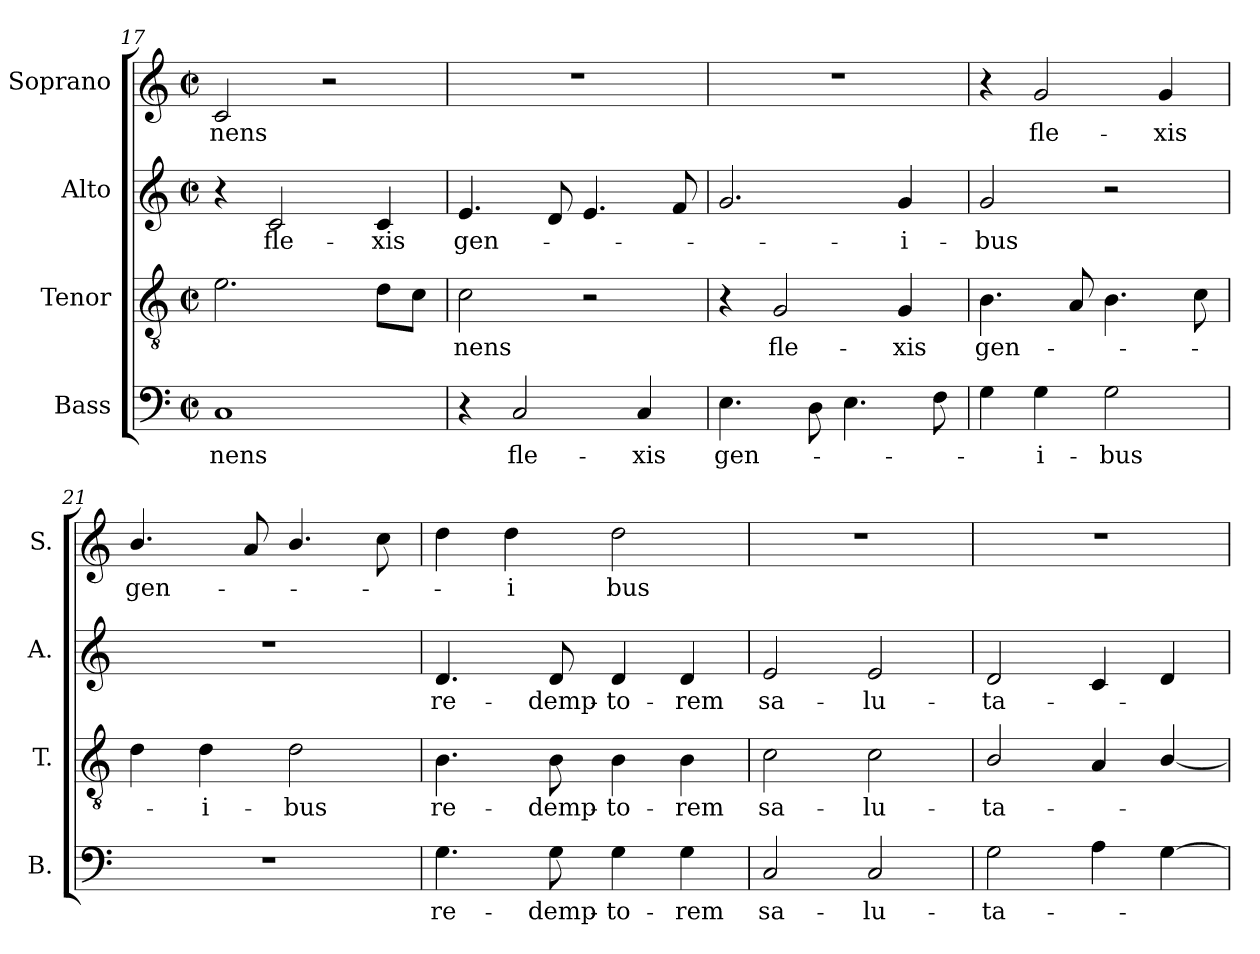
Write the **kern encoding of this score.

**kern	**text	**kern	**text	**kern	**text	**kern	**text
*part4	*part4	*part3	*part3	*part2	*part2	*part1	*part1
*staff4	*staff4	*staff3	*staff3	*staff2	*staff2	*staff1	*staff1
*I"Bass	*	*I"Tenor	*	*I"Alto	*	*I"Soprano	*
*I'B.	*	*I'T.	*	*I'A.	*	*I'S.	*
*clefF4	*	*clefGv2	*	*clefG2	*	*clefG2	*
*	*	*ITrd7c12	*	*	*	*	*
*k[]	*	*k[]	*	*k[]	*	*k[]	*
*C:	*	*C:	*	*C:	*	*C:	*
*M2/2	*	*M2/2	*	*M2/2	*	*M2/2	*
*met(c|)	*	*met(c|)	*	*met(c|)	*	*met(c|)	*
=17	=17	=17	=17	=17	=17	=17	=17
!	!LO:LY:b:color=#000000	!	!	!	!	!	!
!	!	!	!	!	!	!	!LO:LY:b:color=#000000
1Ci	-nens	2.Ei\	.	4r	.	2ci/	-nens
!	!	!	!	!	!LO:LY:b:color=#000000	!	!
.	.	.	.	2ci/	fle-	.	.
.	.	.	.	.	.	2r	.
!	!	!	!	!	!LO:LY:b:color=#000000	!	!
.	.	8Di\L	.	4ci/	-xis	.	.
.	.	8Ci\J	.	.	.	.	.
=18	=18	=18	=18	=18	=18	=18	=18
!	!	!	!LO:LY:b:color=#000000	!	!	!	!
!	!	!	!	!	!LO:LY:b:color=#000000	!	!
4r	.	2Ci\	-nens	4.ei/	gen-	1r	.
!	!LO:LY:b:color=#000000	!	!	!	!	!	!
2Ci/	fle-	.	.	.	.	.	.
.	.	.	.	8di/	.	.	.
.	.	2r	.	4.ei/	.	.	.
!	!LO:LY:b:color=#000000	!	!	!	!	!	!
4Ci/	-xis	.	.	.	.	.	.
.	.	.	.	8fi/	.	.	.
=19	=19	=19	=19	=19	=19	=19	=19
!	!LO:LY:b:color=#000000	!	!	!	!	!	!
4.Ei\	gen-	4r	.	2.gi/	.	1r	.
!	!	!	!LO:LY:b:color=#000000	!	!	!	!
.	.	2GGi/	fle-	.	.	.	.
8Di\	.	.	.	.	.	.	.
4.Ei\	.	.	.	.	.	.	.
!	!	!	!LO:LY:b:color=#000000	!	!	!	!
!	!	!	!	!	!LO:LY:b:color=#000000	!	!
.	.	4GGi/	-xis	4gi/	-i-	.	.
8Fi\	.	.	.	.	.	.	.
=20	=20	=20	=20	=20	=20	=20	=20
!	!	!	!LO:LY:b:color=#000000	!	!	!	!
!	!	!	!	!	!LO:LY:b:color=#000000	!	!
4Gi\	.	4.BBi\	gen-	2gi/	-bus	4r	.
!	!LO:LY:b:color=#000000	!	!	!	!	!	!
!	!	!	!	!	!	!	!LO:LY:b:color=#000000
4Gi\	-i-	.	.	.	.	2gi/	fle-
.	.	8AAi/	.	.	.	.	.
!	!LO:LY:b:color=#000000	!	!	!	!	!	!
2Gi\	-bus	4.BBi\	.	2r	.	.	.
!	!	!	!	!	!	!	!LO:LY:b:color=#000000
.	.	.	.	.	.	4gi/	-xis
.	.	8Ci\	.	.	.	.	.
=21	=21	=21	=21	=21	=21	=21	=21
!	!	!	!	!	!	!	!LO:LY:b:color=#000000
1r	.	4Di\	.	1r	.	4.bi/	gen-
!	!	!	!LO:LY:b:color=#000000	!	!	!	!
.	.	4Di\	-i-	.	.	.	.
.	.	.	.	.	.	8ai/	.
!	!	!	!LO:LY:b:color=#000000	!	!	!	!
.	.	2Di\	-bus	.	.	4.bi/	.
.	.	.	.	.	.	8cci\	.
!!LO:PB:g=z
=22	=22	=22	=22	=22	=22	=22	=22
!	!LO:LY:b:color=#000000	!	!	!	!	!	!
!	!	!	!LO:LY:b:color=#000000	!	!	!	!
!	!	!	!	!	!LO:LY:b:color=#000000	!	!
4.Gi\	re-	4.BBi\	re-	4.di/	re-	4ddi\	.
!	!	!	!	!	!	!	!LO:LY:b:color=#000000
.	.	.	.	.	.	4ddi\	-i
!	!LO:LY:b:color=#000000	!	!	!	!	!	!
!	!	!	!LO:LY:b:color=#000000	!	!	!	!
!	!	!	!	!	!LO:LY:b:color=#000000	!	!
8Gi\	-demp-	8BBi\	-demp-	8di/	-demp-	.	.
!	!LO:LY:b:color=#000000	!	!	!	!	!	!
!	!	!	!LO:LY:b:color=#000000	!	!	!	!
!	!	!	!	!	!LO:LY:b:color=#000000	!	!
!	!	!	!	!	!	!	!LO:LY:b:color=#000000
4Gi\	-to-	4BBi\	-to-	4di/	-to-	2ddi\	bus
!	!LO:LY:b:color=#000000	!	!	!	!	!	!
!	!	!	!LO:LY:b:color=#000000	!	!	!	!
!	!	!	!	!	!LO:LY:b:color=#000000	!	!
4Gi\	-rem	4BBi\	-rem	4di/	-rem	.	.
=23	=23	=23	=23	=23	=23	=23	=23
!	!LO:LY:b:color=#000000	!	!	!	!	!	!
!	!	!	!LO:LY:b:color=#000000	!	!	!	!
!	!	!	!	!	!LO:LY:b:color=#000000	!	!
2Ci/	sa-	2Ci\	sa-	2ei/	sa-	1r	.
!	!LO:LY:b:color=#000000	!	!	!	!	!	!
!	!	!	!LO:LY:b:color=#000000	!	!	!	!
!	!	!	!	!	!LO:LY:b:color=#000000	!	!
2Ci/	-lu-	2Ci\	-lu-	2ei/	-lu-	.	.
=24	=24	=24	=24	=24	=24	=24	=24
!	!LO:LY:b:color=#000000	!	!	!	!	!	!
!	!	!	!LO:LY:b:color=#000000	!	!	!	!
!	!	!	!	!	!LO:LY:b:color=#000000	!	!
2Gi\	-ta-	2BBi/	-ta-	2di/	-ta-	1r	.
4Ai\	.	4AAi/	.	4ci/	.	.	.
[4Gi\	.	[4BBi/	.	4di/	.	.	.
=	=	=	=	=	=	=	=
*-	*-	*-	*-	*-	*-	*-	*-
